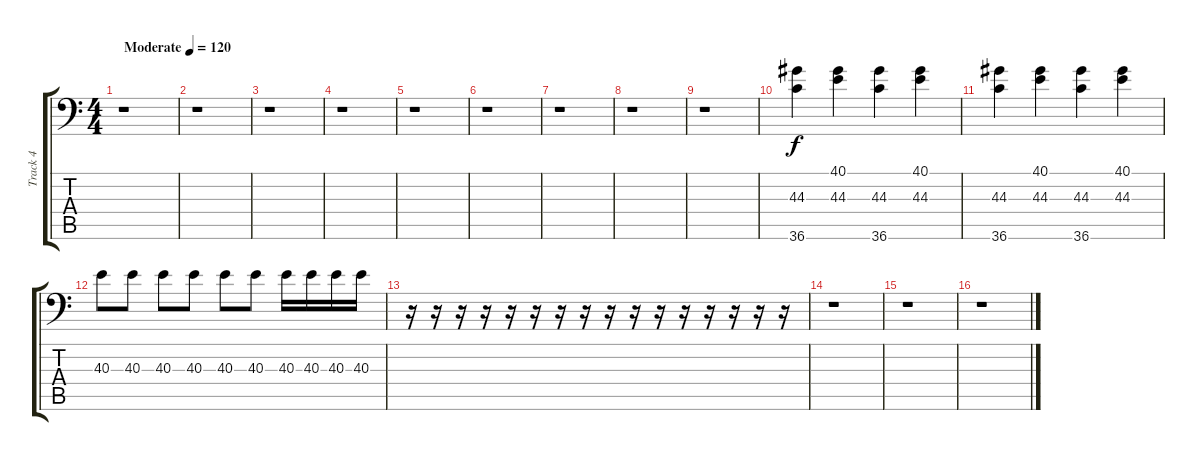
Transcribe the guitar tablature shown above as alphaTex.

\track ("Track 4" "Track 4") {instrument acousticgrandpiano}
\staff {score tabs}
\tuning (C-1 C-1 C-1 C-1 C-1 C-1) {hide}
\ts (4 4)
\tempo (120 "Moderate")
\clef f4
\ks c
r.1{dy f instrument acousticgrandpiano} |
r.1 |
r.1 |
r.1 |
r.1 |
r.1 |
r.1 |
r.1 |
r.1 |
(44.3 36.6).4 (40.1 44.3).4 (44.3 36.6).4 (40.1 44.3).4 |
(44.3 36.6).4 (40.1 44.3).4 (44.3 36.6).4 (40.1 44.3).4 |
40.3.8 40.3.8 40.3.8 40.3.8 40.3.8 40.3.8 40.3.16 40.3.16 40.3.16 40.3.16 |
r.16 r.16 r.16 r.16 r.16 r.16 r.16 r.16 r.16 r.16 r.16 r.16 r.16 r.16 r.16 r.16 |
r.1 |
r.1 |
r.1
